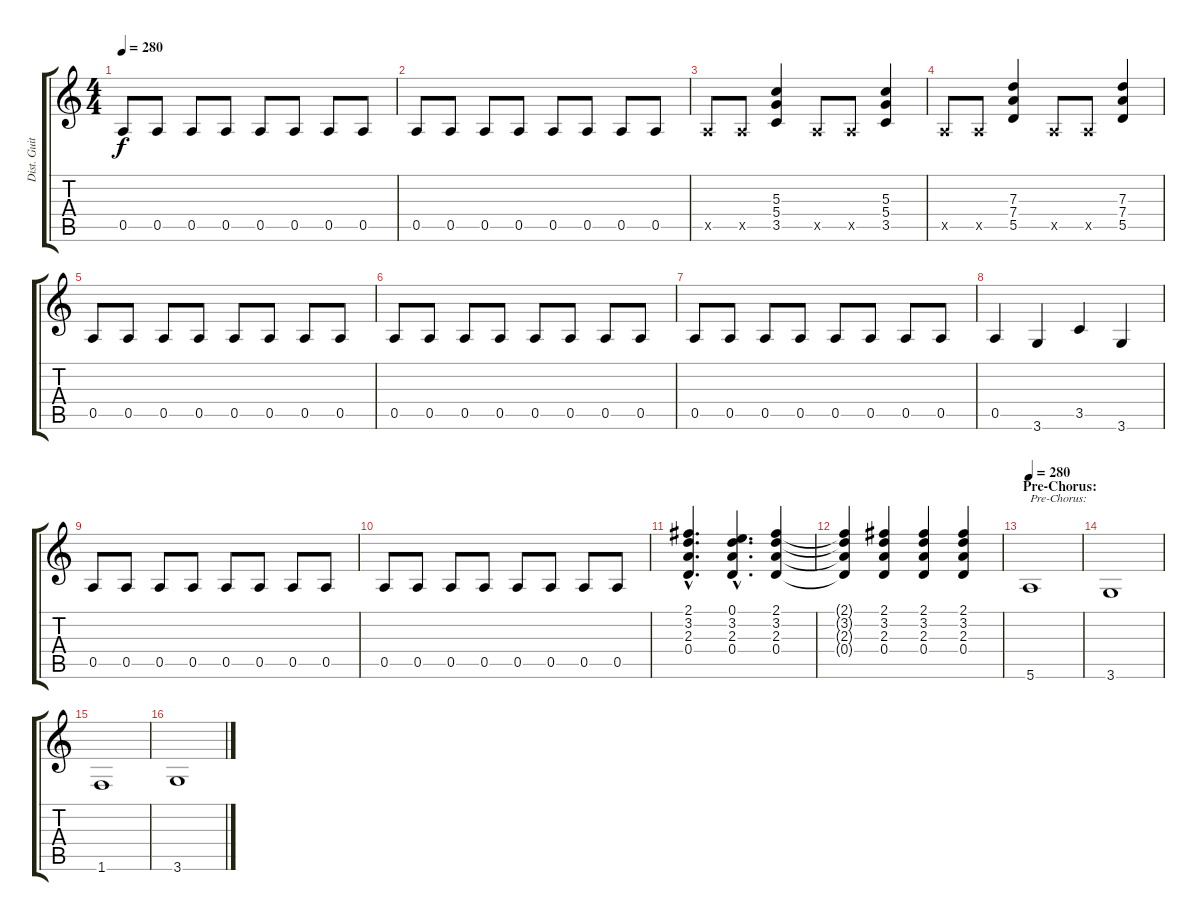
\track ("Dist. Guitar 2" "Dist. Guit") {instrument overdrivenguitar}
\staff {score tabs}
\tuning (E4 B3 G3 D3 A2 E2) {hide}
\ts (4 4)
\tempo 280
\clef g2
\ks c
0.5.8{dy f} 0.5.8 0.5.8 0.5.8 0.5.8 0.5.8 0.5.8 0.5.8 |
0.5.8 0.5.8 0.5.8 0.5.8 0.5.8 0.5.8 0.5.8 0.5.8 |
0.5{x}.8 0.5{x}.8 (5.3 5.4 3.5).4 0.5{x}.8 0.5{x}.8 (5.3 5.4 3.5).4 |
0.5{x}.8 0.5{x}.8 (7.3 7.4 5.5).4 0.5{x}.8 0.5{x}.8 (7.3 7.4 5.5).4 |
0.5.8 0.5.8 0.5.8 0.5.8 0.5.8 0.5.8 0.5.8 0.5.8 |
0.5.8 0.5.8 0.5.8 0.5.8 0.5.8 0.5.8 0.5.8 0.5.8 |
0.5.8 0.5.8 0.5.8 0.5.8 0.5.8 0.5.8 0.5.8 0.5.8 |
0.5.4 3.6.4 3.5.4 3.6.4 |
0.5.8 0.5.8 0.5.8 0.5.8 0.5.8 0.5.8 0.5.8 0.5.8 |
0.5.8 0.5.8 0.5.8 0.5.8 0.5.8 0.5.8 0.5.8 0.5.8 |
(2.1{hac} 3.2{hac} 2.3{hac} 0.4{hac}).4{d} (0.1{hac} 3.2{hac} 2.3{hac} 0.4{hac}).4{d} (2.1 3.2 2.3 0.4).4 |
(2.1{t} 3.2{t} 2.3{t} 0.4{t}).4 (2.1 3.2 2.3 0.4).4 (2.1 3.2 2.3 0.4).4 (2.1 3.2 2.3 0.4).4 |
\section ("" "Pre-Chorus:")
\tempo 280
5.6.1{txt "Pre-Chorus:"} |
3.6.1 |
1.6.1 |
3.6.1
